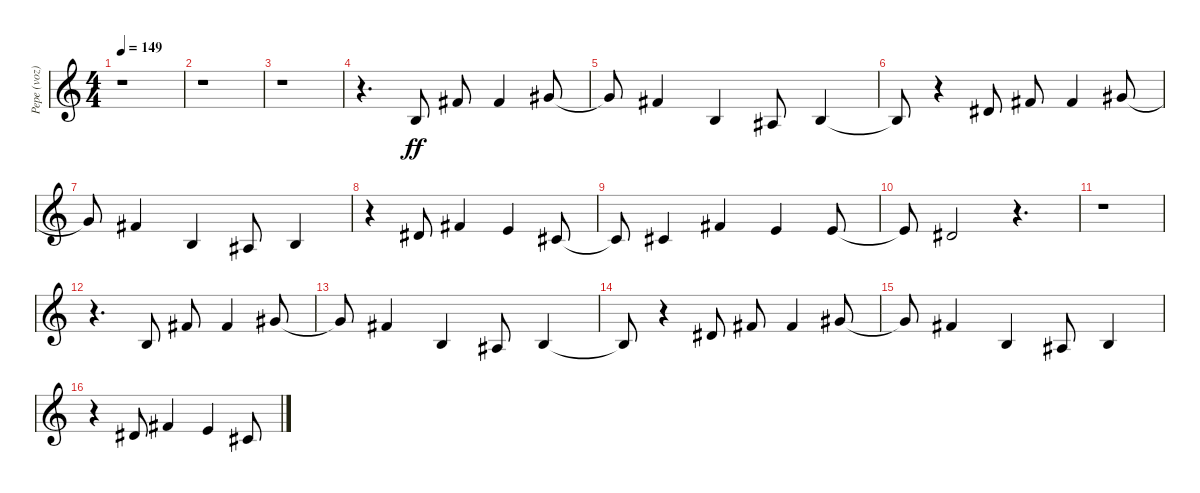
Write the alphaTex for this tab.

\track ("Pepe (voz)" "Pepe (voz)") {instrument tenorsax}
\staff {score}
\tuning (Eb4 Bb3 Gb3 Db3 Ab2 Eb2) {hide}
\ts (4 4)
\tempo 149
\clef g2
\ks c
r.1{dy ff} |
r.1 |
r.1 |
r.4{d} 5.3.8 8.2.8 8.2.4 10.2.8 |
10.2{t}.8 8.2.4 5.3.4 4.3.8 5.3.4 |
5.3{t}.8 r.4 9.3.8 8.2.8 8.2.4 10.2.8 |
10.2{t}.8 8.2.4 5.3.4 4.3.8 5.3.4 |
r.4 5.2.8 8.2.4 6.2.4 7.3.8 |
7.3{t}.8 7.3.4 8.2.4 6.2.4 10.3.8 |
10.3{t}.8 9.3.2 r.4{d} |
r.1 |
r.4{d} 5.3.8 8.2.8 8.2.4 10.2.8 |
10.2{t}.8 8.2.4 5.3.4 4.3.8 5.3.4 |
5.3{t}.8 r.4 9.3.8 8.2.8 8.2.4 10.2.8 |
10.2{t}.8 8.2.4 5.3.4 4.3.8 5.3.4 |
r.4 5.2.8 8.2.4 6.2.4 7.3.8
